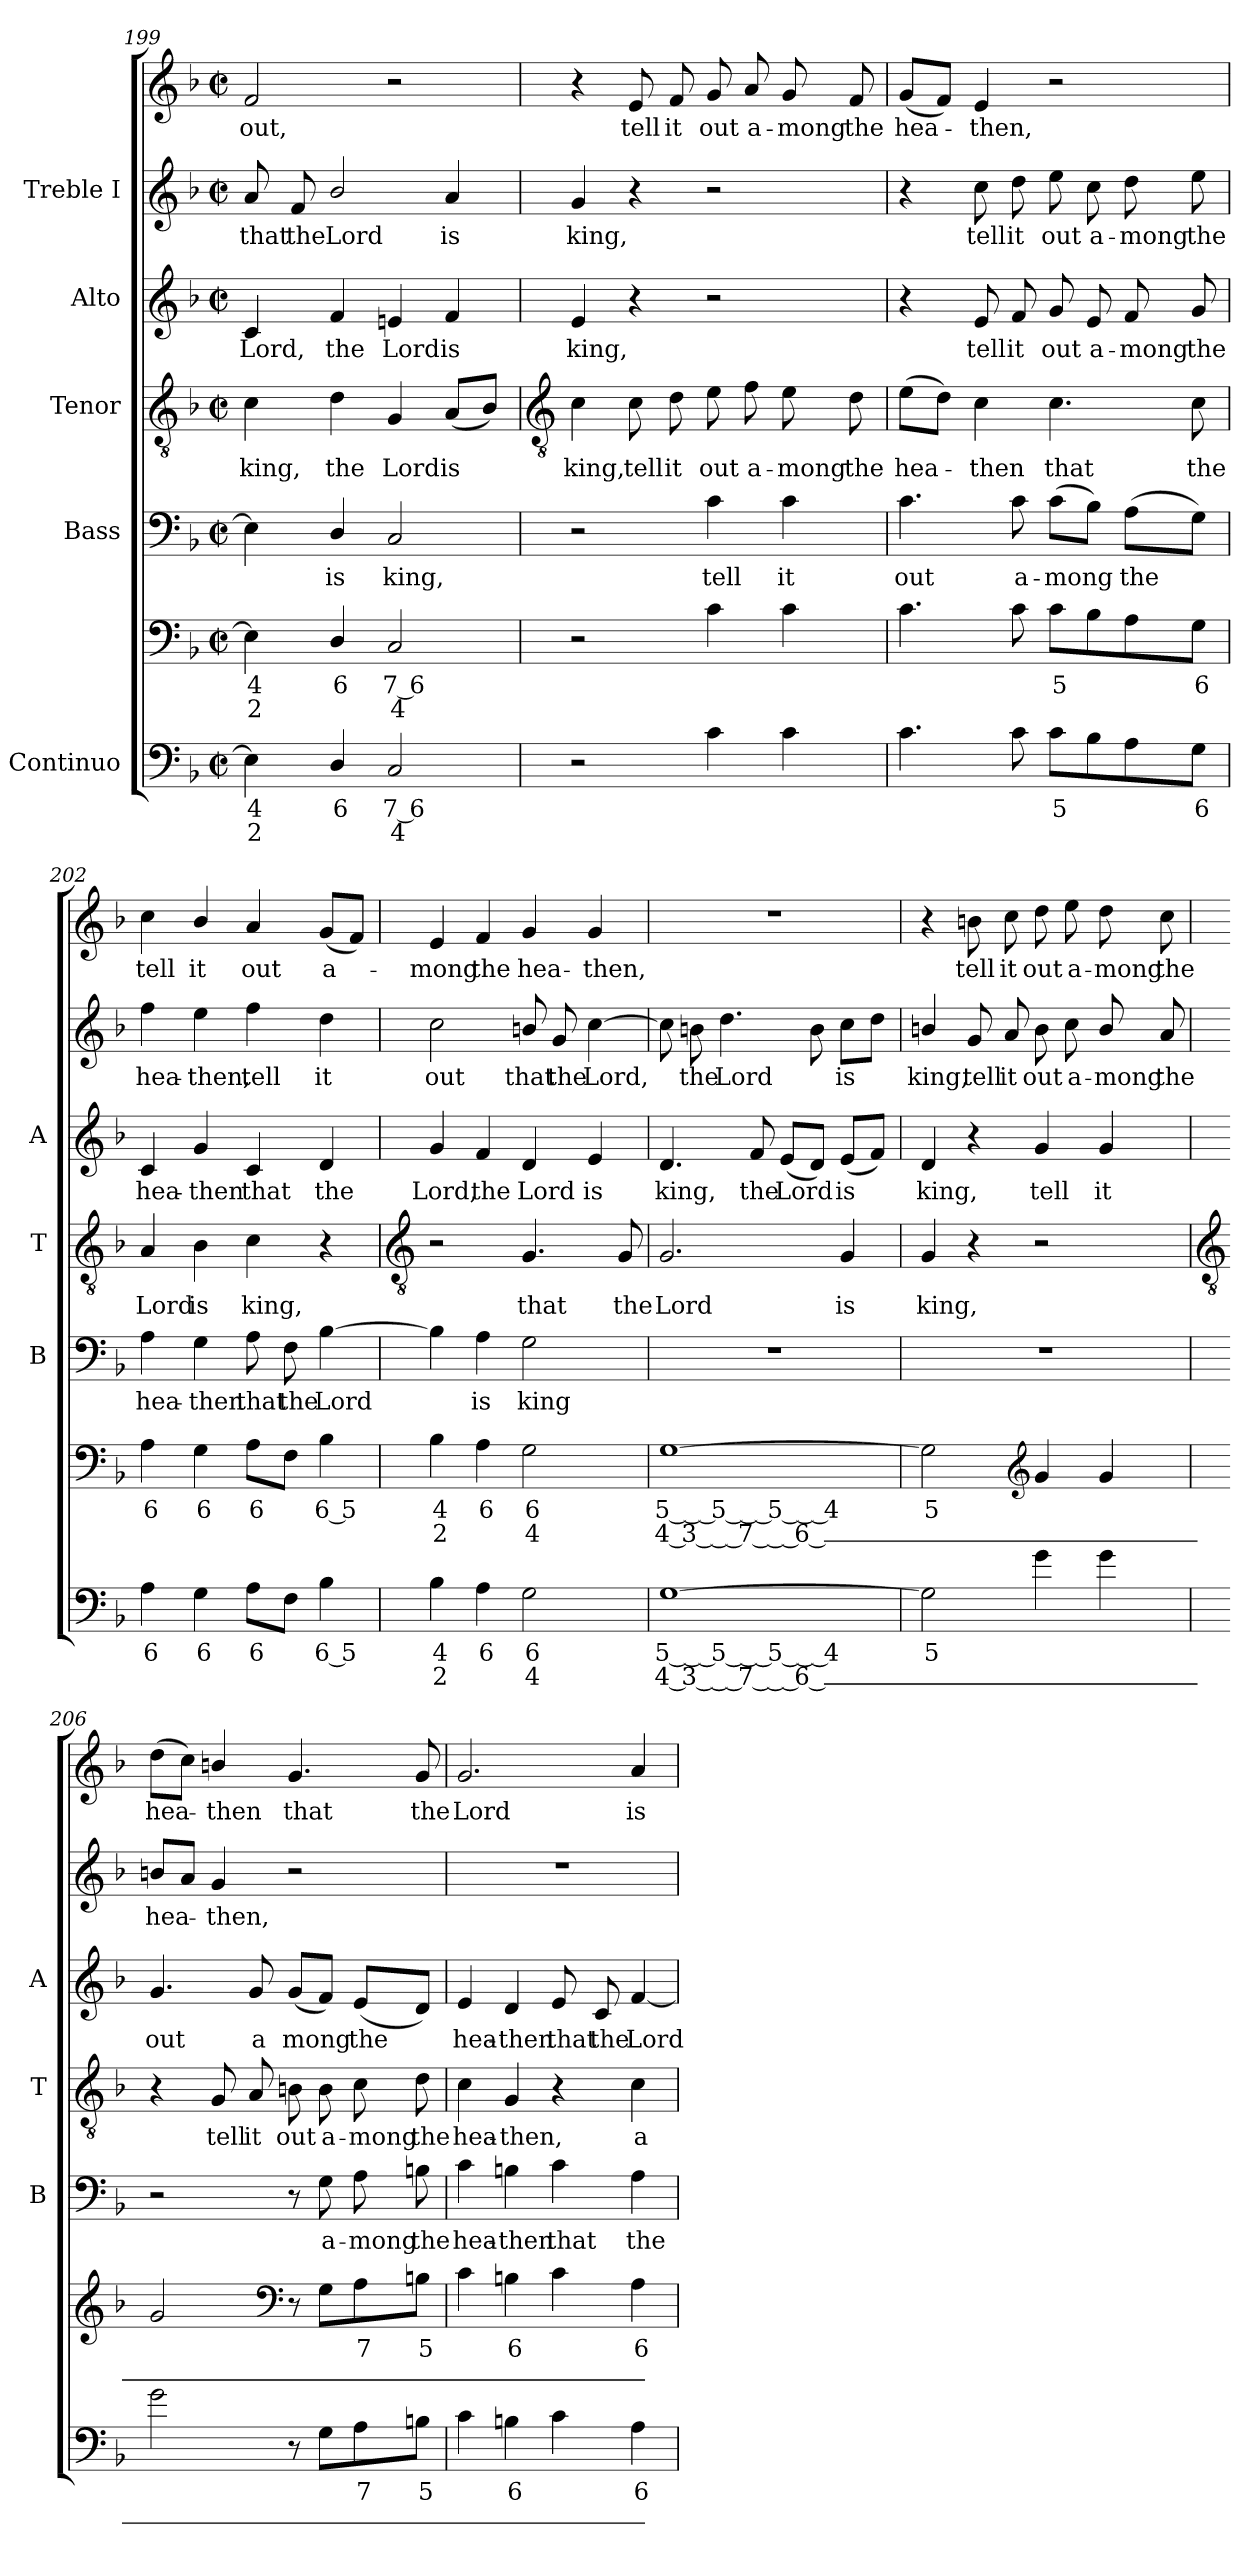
**kern	**text	**text	**kern	**text	**text	**kern	**text	**kern	**text	**kern	**text	**kern	**text	**kern	**text
*part5	*part5	*part5	*part5	*part5	*part5	*part4	*part4	*part3	*part3	*part2	*part2	*part1	*part1	*part1	*part1
*staff7	*staff7	*staff7	*staff6	*staff6	*staff6	*staff5	*staff5	*staff4	*staff4	*staff3	*staff3	*staff2	*staff2	*staff1	*staff1
*I"Continuo	*	*	*	*	*	*I"Bass	*	*I"Tenor	*	*I"Alto	*	*I"Treble I	*	*	*
*	*	*	*	*	*	*I'B	*	*I'T	*	*I'A	*	*	*	*	*
*clefF4	*	*	*clefF4	*	*	*clefF4	*	*clefGv2	*	*clefG2	*	*clefG2	*	*clefG2	*
*k[b-]	*	*	*k[b-]	*	*	*k[b-]	*	*k[b-]	*	*k[b-]	*	*k[b-]	*	*k[b-]	*
*F:	*	*	*F:	*	*	*F:	*	*F:	*	*F:	*	*F:	*	*F:	*
*M2/2	*	*	*M2/2	*	*	*M2/2	*	*M2/2	*	*M2/2	*	*M2/2	*	*M2/2	*
*met(c|)	*	*	*met(c|)	*	*	*met(c|)	*	*met(c|)	*	*met(c|)	*	*met(c|)	*	*met(c|)	*
=199	=199	=199	=199	=199	=199	=199	=199	=199	=199	=199	=199	=199	=199	=199	=199
!	!LO:LY:b	!LO:LY:b	!	!LO:LY:b	!LO:LY:b	!	!	!	!LO:LY:b	!	!LO:LY:b	!	!LO:LY:b	!	!LO:LY:b
4E-]	4	2	4E-]	4	2	4E-]	.	4c	king,	4c	Lord,	8a	that	2f	out,
!	!	!	!	!	!	!	!	!	!	!	!	!	!LO:LY:b	!	!
.	.	.	.	.	.	.	.	.	.	.	.	8f	the	.	.
!	!LO:LY:b	!	!	!LO:LY:b	!	!	!LO:LY:b	!	!LO:LY:b	!	!LO:LY:b	!	!LO:LY:b	!	!
4D/	6	.	4D/	6	.	4D/	is	4d	the	4f	the	2b-/	Lord	.	.
!	!LO:LY:b	!LO:LY:b	!	!LO:LY:b	!LO:LY:b	!	!LO:LY:b	!	!LO:LY:b	!	!LO:LY:b	!	!	!	!
2C	7 6	4	2C	7 6	4	2C	king,	4G	Lord	4en	Lord	.	.	2r	.
!	!	!	!	!	!	!	!	!	!LO:LY:b	!	!LO:LY:b	!	!LO:LY:b	!	!
.	.	.	.	.	.	.	.	(<8AL	is	4f	is	4a	is	.	.
.	.	.	.	.	.	.	.	8B-J)	.	.	.	.	.	.	.
!!LO:LB:g=z
=200	=200	=200	=200	=200	=200	=200	=200	=200	=200	=200	=200	=200	=200	=200	=200
*	*	*	*	*	*	*	*	*clefGv2	*	*	*	*	*	*	*
!	!	!	!	!	!	!	!	!	!LO:LY:b	!	!LO:LY:b	!	!LO:LY:b	!	!
2r	.	.	2r	.	.	2r	.	4c	king,	4e	king,	4g	king,	4r	.
!	!	!	!	!	!	!	!	!	!LO:LY:b	!	!	!	!	!	!LO:LY:b
.	.	.	.	.	.	.	.	8c	tell	4r	.	4r	.	8e	tell
!	!	!	!	!	!	!	!	!	!LO:LY:b	!	!	!	!	!	!LO:LY:b
.	.	.	.	.	.	.	.	8d	it	.	.	.	.	8f	it
!	!	!	!	!	!	!	!LO:LY:b	!	!LO:LY:b	!	!	!	!	!	!LO:LY:b
4c	.	.	4c	.	.	4c	tell	8e	out	2r	.	2r	.	8g	out
!	!	!	!	!	!	!	!	!	!LO:LY:b	!	!	!	!	!	!LO:LY:b
.	.	.	.	.	.	.	.	8f	a-	.	.	.	.	8a	a-
!	!	!	!	!	!	!	!LO:LY:b	!	!LO:LY:b	!	!	!	!	!	!LO:LY:b
4c	.	.	4c	.	.	4c	it	8e	-mong	.	.	.	.	8g	-mong
!	!	!	!	!	!	!	!	!	!LO:LY:b	!	!	!	!	!	!LO:LY:b
.	.	.	.	.	.	.	.	8d	the	.	.	.	.	8f	the
=201	=201	=201	=201	=201	=201	=201	=201	=201	=201	=201	=201	=201	=201	=201	=201
!	!	!	!	!	!	!	!LO:LY:b	!	!LO:LY:b	!	!	!	!	!	!LO:LY:b
4.c	.	.	4.c	.	.	4.c	out	(>8eL	hea-	4r	.	4r	.	(<8gL	hea-
.	.	.	.	.	.	.	.	8dJ)	.	.	.	.	.	8fJ)	.
!	!	!	!	!	!	!	!	!	!LO:LY:b	!	!LO:LY:b	!	!LO:LY:b	!	!LO:LY:b
.	.	.	.	.	.	.	.	4c	then	8e	tell	8cc	tell	4e	then,
!	!	!	!	!	!	!	!LO:LY:b	!	!	!	!LO:LY:b	!	!LO:LY:b	!	!
8c	.	.	8c	.	.	8c	a-	.	.	8f	it	8dd	it	.	.
!	!LO:LY:b	!	!	!LO:LY:b	!	!	!LO:LY:b	!	!LO:LY:b	!	!LO:LY:b	!	!LO:LY:b	!	!
8cL	5	.	8cL	5	.	(>8cL	-mong	4.c	that	8g	out	8ee	out	2r	.
!	!	!	!	!	!	!	!	!	!	!	!LO:LY:b	!	!LO:LY:b	!	!
8B-	.	.	8B-	.	.	8B-J)	.	.	.	8e	a-	8cc	a-	.	.
!	!	!	!	!	!	!	!LO:LY:b	!	!	!	!LO:LY:b	!	!LO:LY:b	!	!
8A	.	.	8A	.	.	(>8AL	the	.	.	8f	-mong	8dd	-mong	.	.
!	!LO:LY:b	!	!	!LO:LY:b	!	!	!	!	!LO:LY:b	!	!LO:LY:b	!	!LO:LY:b	!	!
8GJ	6	.	8GJ	6	.	8GJ)	.	8c	the	8g	the	8ee	the	.	.
=202	=202	=202	=202	=202	=202	=202	=202	=202	=202	=202	=202	=202	=202	=202	=202
!	!LO:LY:b	!	!	!LO:LY:b	!	!	!LO:LY:b	!	!LO:LY:b	!	!LO:LY:b	!	!LO:LY:b	!	!LO:LY:b
4A	6	.	4A	6	.	4A	hea-	4A	Lord	4c	hea-	4ff	hea-	4cc	tell
!	!LO:LY:b	!	!	!LO:LY:b	!	!	!LO:LY:b	!	!LO:LY:b	!	!LO:LY:b	!	!LO:LY:b	!	!LO:LY:b
4G	6	.	4G	6	.	4G	-then	4B-	is	4g	-then	4ee	-then,	4b-/	it
!	!LO:LY:b	!	!	!LO:LY:b	!	!	!LO:LY:b	!	!LO:LY:b	!	!LO:LY:b	!	!LO:LY:b	!	!LO:LY:b
8AL	6	.	8AL	6	.	8A	that	4c	king,	4c	that	4ff	tell	4a	out
!	!	!	!	!	!	!	!LO:LY:b	!	!	!	!	!	!	!	!
8FJ	.	.	8FJ	.	.	8F	the	.	.	.	.	.	.	.	.
!	!LO:LY:b	!	!	!LO:LY:b	!	!	!LO:LY:b	!	!	!	!LO:LY:b	!	!LO:LY:b	!	!LO:LY:b
4B-	6 5	.	4B-	6 5	.	[4B-	Lord	4r	.	4d	the	4dd	it	(<8gL	a-
.	.	.	.	.	.	.	.	.	.	.	.	.	.	8fJ)	.
!!LO:LB:g=z
=203	=203	=203	=203	=203	=203	=203	=203	=203	=203	=203	=203	=203	=203	=203	=203
*	*	*	*	*	*	*	*	*clefGv2	*	*	*	*	*	*	*
!	!LO:LY:b	!LO:LY:b	!	!LO:LY:b	!LO:LY:b	!	!	!	!	!	!LO:LY:b	!	!LO:LY:b	!	!LO:LY:b
4B-	4	2	4B-	4	2	4B-]	.	2r	.	4g	Lord,	2cc	out	4e	mong
!	!LO:LY:b	!	!	!LO:LY:b	!	!	!LO:LY:b	!	!	!	!LO:LY:b	!	!	!	!LO:LY:b
4A	6	.	4A	6	.	4A	is	.	.	4f	the	.	.	4f	the
!	!LO:LY:b	!LO:LY:b	!	!LO:LY:b	!LO:LY:b	!	!LO:LY:b	!	!LO:LY:b	!	!LO:LY:b	!	!LO:LY:b	!	!LO:LY:b
2G	6	4	2G	6	4	2G	king	4.G	that	4d	Lord	8bn/	that	4g	hea-
!	!	!	!	!	!	!	!	!	!	!	!	!	!LO:LY:b	!	!
.	.	.	.	.	.	.	.	.	.	.	.	8g	the	.	.
!	!	!	!	!	!	!	!	!	!	!	!LO:LY:b	!	!LO:LY:b	!	!LO:LY:b
.	.	.	.	.	.	.	.	.	.	4e	is	[4cc	Lord,	4g	-then,
!	!	!	!	!	!	!	!	!	!LO:LY:b	!	!	!	!	!	!
.	.	.	.	.	.	.	.	8G	the	.	.	.	.	.	.
=204	=204	=204	=204	=204	=204	=204	=204	=204	=204	=204	=204	=204	=204	=204	=204
!	!LO:LY:b	!LO:LY:b	!	!LO:LY:b	!LO:LY:b	!	!	!	!LO:LY:b	!	!LO:LY:b	!	!	!	!
[1G	5__ 5__ 5__ 4	4 3__ 7__ 6__	[1G	5__ 5__ 5__ 4	4 3__ 7__ 6__	1r	.	2.G	Lord	4.d	king,	8cc]	.	1r	.
!	!	!	!	!	!	!	!	!	!	!	!	!	!LO:LY:b	!	!
.	.	.	.	.	.	.	.	.	.	.	.	8bn	the	.	.
!	!	!	!	!	!	!	!	!	!	!	!	!	!LO:LY:b	!	!
.	.	.	.	.	.	.	.	.	.	.	.	4.dd	Lord	.	.
!	!	!	!	!	!	!	!	!	!	!	!LO:LY:b	!	!	!	!
.	.	.	.	.	.	.	.	.	.	8f	the	.	.	.	.
!	!	!	!	!	!	!	!	!	!	!	!LO:LY:b	!	!	!	!
.	.	.	.	.	.	.	.	.	.	(<8eL	Lord	.	.	.	.
.	.	.	.	.	.	.	.	.	.	8dJ)	.	8b	.	.	.
!	!	!	!	!	!	!	!	!	!LO:LY:b	!	!LO:LY:b	!	!LO:LY:b	!	!
.	.	.	.	.	.	.	.	4G	is	(<8eL	is	8ccL	is	.	.
.	.	.	.	.	.	.	.	.	.	8fJ)	.	8ddJ	.	.	.
=205	=205	=205	=205	=205	=205	=205	=205	=205	=205	=205	=205	=205	=205	=205	=205
!	!LO:LY:b	!LO:LY:b	!	!LO:LY:b	!LO:LY:b	!	!	!	!LO:LY:b	!	!LO:LY:b	!	!LO:LY:b	!	!
2G]	5	.	2G]	5	.	1r	.	4G	king,	4d	king,	4bn/	king,	4r	.
!	!	!	!	!	!	!	!	!	!	!	!	!	!LO:LY:b	!	!LO:LY:b
.	.	.	.	.	.	.	.	4r	.	4r	.	8g	tell	8bn	tell
!	!	!	!	!	!	!	!	!	!	!	!	!	!LO:LY:b	!	!LO:LY:b
.	.	.	.	.	.	.	.	.	.	.	.	8a	it	8cc	it
*	*	*	*clefG2	*	*	*	*	*	*	*	*	*	*	*	*
!	!	!	!	!	!	!	!	!	!	!	!LO:LY:b	!	!LO:LY:b	!	!LO:LY:b
4g	.	.	4g	.	.	.	.	2r	.	4g	tell	8b	out	8dd	out
!	!	!	!	!	!	!	!	!	!	!	!	!	!LO:LY:b	!	!LO:LY:b
.	.	.	.	.	.	.	.	.	.	.	.	8cc	a-	8ee	a-
!	!	!	!	!	!	!	!	!	!	!	!LO:LY:b	!	!LO:LY:b	!	!LO:LY:b
4g	.	.	4g	.	.	.	.	.	.	4g	it	8b/	-mong	8dd	-mong
!	!	!	!	!	!	!	!	!	!	!	!	!	!LO:LY:b	!	!LO:LY:b
.	.	.	.	.	.	.	.	.	.	.	.	8a	the	8cc	the
!!LO:LB:g=z
=206	=206	=206	=206	=206	=206	=206	=206	=206	=206	=206	=206	=206	=206	=206	=206
*	*	*	*	*	*	*	*	*clefGv2	*	*	*	*	*	*	*
!	!	!	!	!	!	!	!	!	!	!	!LO:LY:b	!	!LO:LY:b	!	!LO:LY:b
2g	.	.	2g	.	.	2r	.	4r	.	4.g	out	8bnL	hea-	(>8ddL	hea-
.	.	.	.	.	.	.	.	.	.	.	.	8aJ	.	8ccJ)	.
!	!	!	!	!	!	!	!	!	!LO:LY:b	!	!	!	!LO:LY:b	!	!LO:LY:b
.	.	.	.	.	.	.	.	8G	tell	.	.	4g	then,	4bn/	then
!	!	!	!	!	!	!	!	!	!LO:LY:b	!	!LO:LY:b	!	!	!	!
.	.	.	.	.	.	.	.	8A	it	8g	a	.	.	.	.
*	*	*	*clefF4	*	*	*	*	*	*	*	*	*	*	*	*
!	!	!	!	!	!	!	!	!	!LO:LY:b	!	!LO:LY:b	!	!	!	!LO:LY:b
8r	.	.	8r	.	.	8r	.	8Bn	out	(<8gL	mong	2r	.	4.g	that
!	!	!	!	!	!	!	!LO:LY:b	!	!LO:LY:b	!	!	!	!	!	!
8GL	.	.	8GL	.	.	8G	a-	8B	a-	8fJ)	.	.	.	.	.
!	!LO:LY:b	!	!	!LO:LY:b	!	!	!LO:LY:b	!	!LO:LY:b	!	!LO:LY:b	!	!	!	!
8A	7	.	8A	7	.	8A	-mong	8c	-mong	(<8eL	the	.	.	.	.
!	!LO:LY:b	!	!	!LO:LY:b	!	!	!LO:LY:b	!	!LO:LY:b	!	!	!	!	!	!LO:LY:b
8BnJ	5	.	8BnJ	5	.	8Bn	the	8d	the	8dJ)	.	.	.	8g	the
=207	=207	=207	=207	=207	=207	=207	=207	=207	=207	=207	=207	=207	=207	=207	=207
!	!	!	!	!	!	!	!LO:LY:b	!	!LO:LY:b	!	!LO:LY:b	!	!	!	!LO:LY:b
4c	.	.	4c	.	.	4c	hea-	4c	hea-	4e	hea-	1r	.	2.g	Lord
!	!LO:LY:b	!	!	!LO:LY:b	!	!	!LO:LY:b	!	!LO:LY:b	!	!LO:LY:b	!	!	!	!
4Bn	6	.	4Bn	6	.	4Bn	-then	4G	-then,	4d	-then	.	.	.	.
!	!	!	!	!	!	!	!LO:LY:b	!	!	!	!LO:LY:b	!	!	!	!
4c	.	.	4c	.	.	4c	that	4r	.	8e	that	.	.	.	.
!	!	!	!	!	!	!	!	!	!	!	!LO:LY:b	!	!	!	!
.	.	.	.	.	.	.	.	.	.	8c	the	.	.	.	.
!	!LO:LY:b	!	!	!LO:LY:b	!	!	!LO:LY:b	!	!LO:LY:b	!	!LO:LY:b	!	!	!	!LO:LY:b
4A	6	.	4A	6	.	4A	the	4c	a-	[4f	Lord	.	.	4a	is
=	=	=	=	=	=	=	=	=	=	=	=	=	=	=	=
*-	*-	*-	*-	*-	*-	*-	*-	*-	*-	*-	*-	*-	*-	*-	*-
